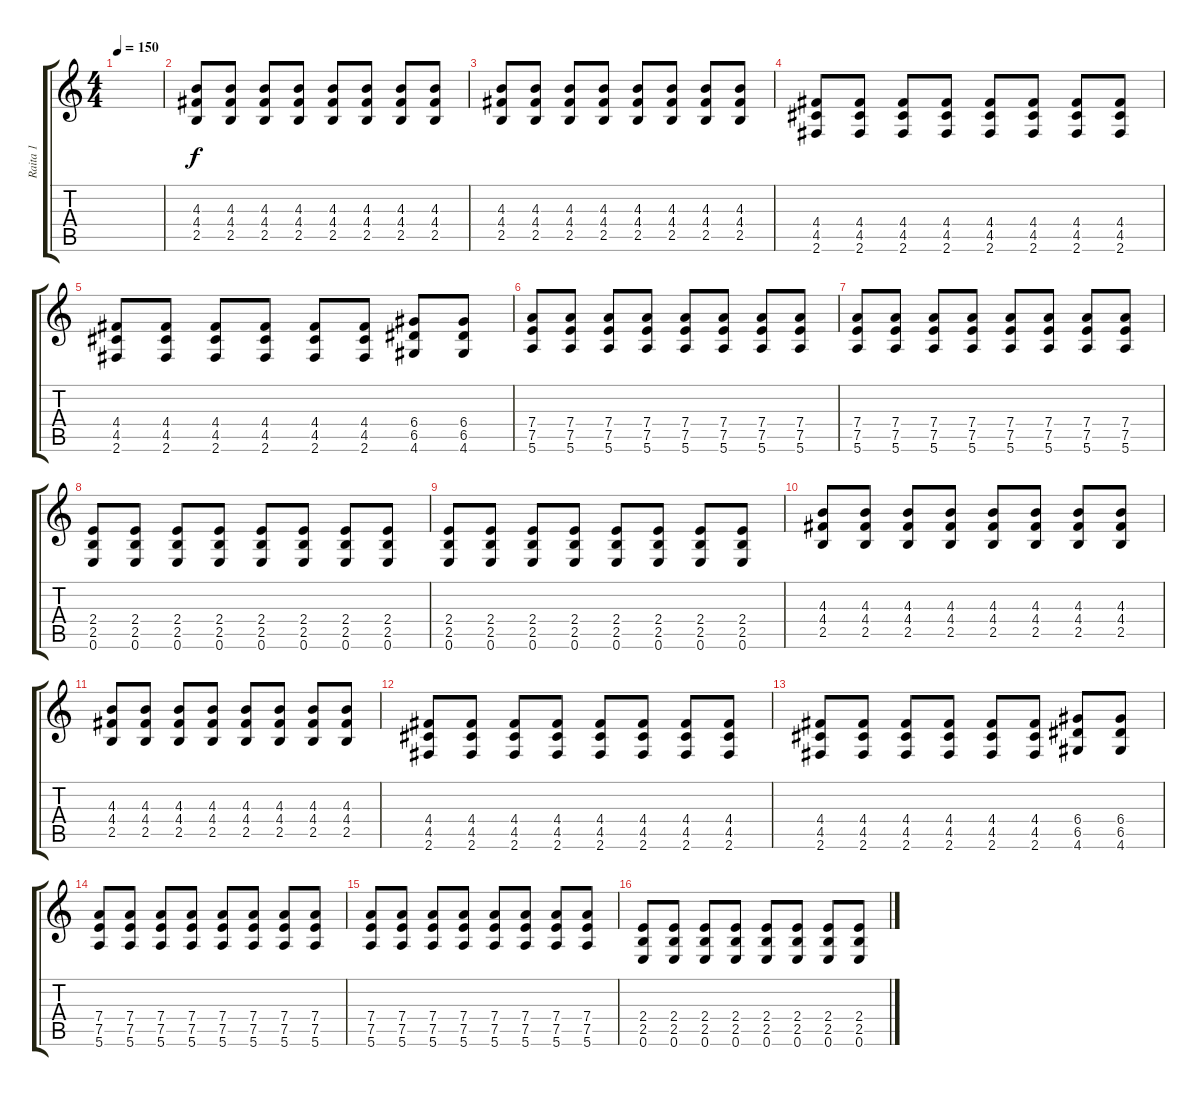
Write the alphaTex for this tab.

\track ("Raita 1" "Raita 1") {instrument electricguitarmuted}
\staff {score tabs}
\tuning (E4 B3 G3 D3 A2 E2) {hide}
\ts (4 4)
\tempo 150
\clef g2
\ks c
|
(4.3 4.4 2.5).8 (4.3 4.4 2.5).8 (4.3 4.4 2.5).8 (4.3 4.4 2.5).8 (4.3 4.4 2.5).8 (4.3 4.4 2.5).8 (4.3 4.4 2.5).8 (4.3 4.4 2.5).8 |
(4.3 4.4 2.5).8 (4.3 4.4 2.5).8 (4.3 4.4 2.5).8 (4.3 4.4 2.5).8 (4.3 4.4 2.5).8 (4.3 4.4 2.5).8 (4.3 4.4 2.5).8 (4.3 4.4 2.5).8 |
(4.4 4.5 2.6).8 (4.4 4.5 2.6).8 (4.4 4.5 2.6).8 (4.4 4.5 2.6).8 (4.4 4.5 2.6).8 (4.4 4.5 2.6).8 (4.4 4.5 2.6).8 (4.4 4.5 2.6).8 |
(4.4 4.5 2.6).8 (4.4 4.5 2.6).8 (4.4 4.5 2.6).8 (4.4 4.5 2.6).8 (4.4 4.5 2.6).8 (4.4 4.5 2.6).8 (6.4 6.5 4.6).8 (6.4 6.5 4.6).8 |
(7.4 7.5 5.6).8 (7.4 7.5 5.6).8 (7.4 7.5 5.6).8 (7.4 7.5 5.6).8 (7.4 7.5 5.6).8 (7.4 7.5 5.6).8 (7.4 7.5 5.6).8 (7.4 7.5 5.6).8 |
(7.4 7.5 5.6).8 (7.4 7.5 5.6).8 (7.4 7.5 5.6).8 (7.4 7.5 5.6).8 (7.4 7.5 5.6).8 (7.4 7.5 5.6).8 (7.4 7.5 5.6).8 (7.4 7.5 5.6).8 |
(2.4 2.5 0.6).8 (2.4 2.5 0.6).8 (2.4 2.5 0.6).8 (2.4 2.5 0.6).8 (2.4 2.5 0.6).8 (2.4 2.5 0.6).8 (2.4 2.5 0.6).8 (2.4 2.5 0.6).8 |
(2.4 2.5 0.6).8 (2.4 2.5 0.6).8 (2.4 2.5 0.6).8 (2.4 2.5 0.6).8 (2.4 2.5 0.6).8 (2.4 2.5 0.6).8 (2.4 2.5 0.6).8 (2.4 2.5 0.6).8 |
(4.3 4.4 2.5).8 (4.3 4.4 2.5).8 (4.3 4.4 2.5).8 (4.3 4.4 2.5).8 (4.3 4.4 2.5).8 (4.3 4.4 2.5).8 (4.3 4.4 2.5).8 (4.3 4.4 2.5).8 |
(4.3 4.4 2.5).8 (4.3 4.4 2.5).8 (4.3 4.4 2.5).8 (4.3 4.4 2.5).8 (4.3 4.4 2.5).8 (4.3 4.4 2.5).8 (4.3 4.4 2.5).8 (4.3 4.4 2.5).8 |
(4.4 4.5 2.6).8 (4.4 4.5 2.6).8 (4.4 4.5 2.6).8 (4.4 4.5 2.6).8 (4.4 4.5 2.6).8 (4.4 4.5 2.6).8 (4.4 4.5 2.6).8 (4.4 4.5 2.6).8 |
(4.4 4.5 2.6).8 (4.4 4.5 2.6).8 (4.4 4.5 2.6).8 (4.4 4.5 2.6).8 (4.4 4.5 2.6).8 (4.4 4.5 2.6).8 (6.4 6.5 4.6).8 (6.4 6.5 4.6).8 |
(7.4 7.5 5.6).8 (7.4 7.5 5.6).8 (7.4 7.5 5.6).8 (7.4 7.5 5.6).8 (7.4 7.5 5.6).8 (7.4 7.5 5.6).8 (7.4 7.5 5.6).8 (7.4 7.5 5.6).8 |
(7.4 7.5 5.6).8 (7.4 7.5 5.6).8 (7.4 7.5 5.6).8 (7.4 7.5 5.6).8 (7.4 7.5 5.6).8 (7.4 7.5 5.6).8 (7.4 7.5 5.6).8 (7.4 7.5 5.6).8 |
(2.4 2.5 0.6).8 (2.4 2.5 0.6).8 (2.4 2.5 0.6).8 (2.4 2.5 0.6).8 (2.4 2.5 0.6).8 (2.4 2.5 0.6).8 (2.4 2.5 0.6).8 (2.4 2.5 0.6).8
